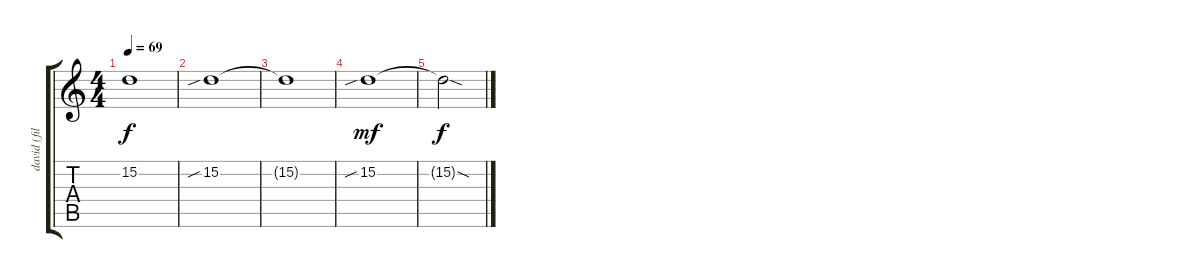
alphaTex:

\track ("david (fill keyboard)" "david (fil") {instrument accordion}
\staff {score tabs}
\tuning (E4 B3 G3 D3 A2 E2) {hide}
\ts (4 4)
\tempo 69
\clef g2
\ks c
15.2{t}.1{dy f} |
15.2{sib}.1 |
15.2{t}.1 |
15.2{sib}.1{dy mf} |
15.2{sod t}.2{dy f}
